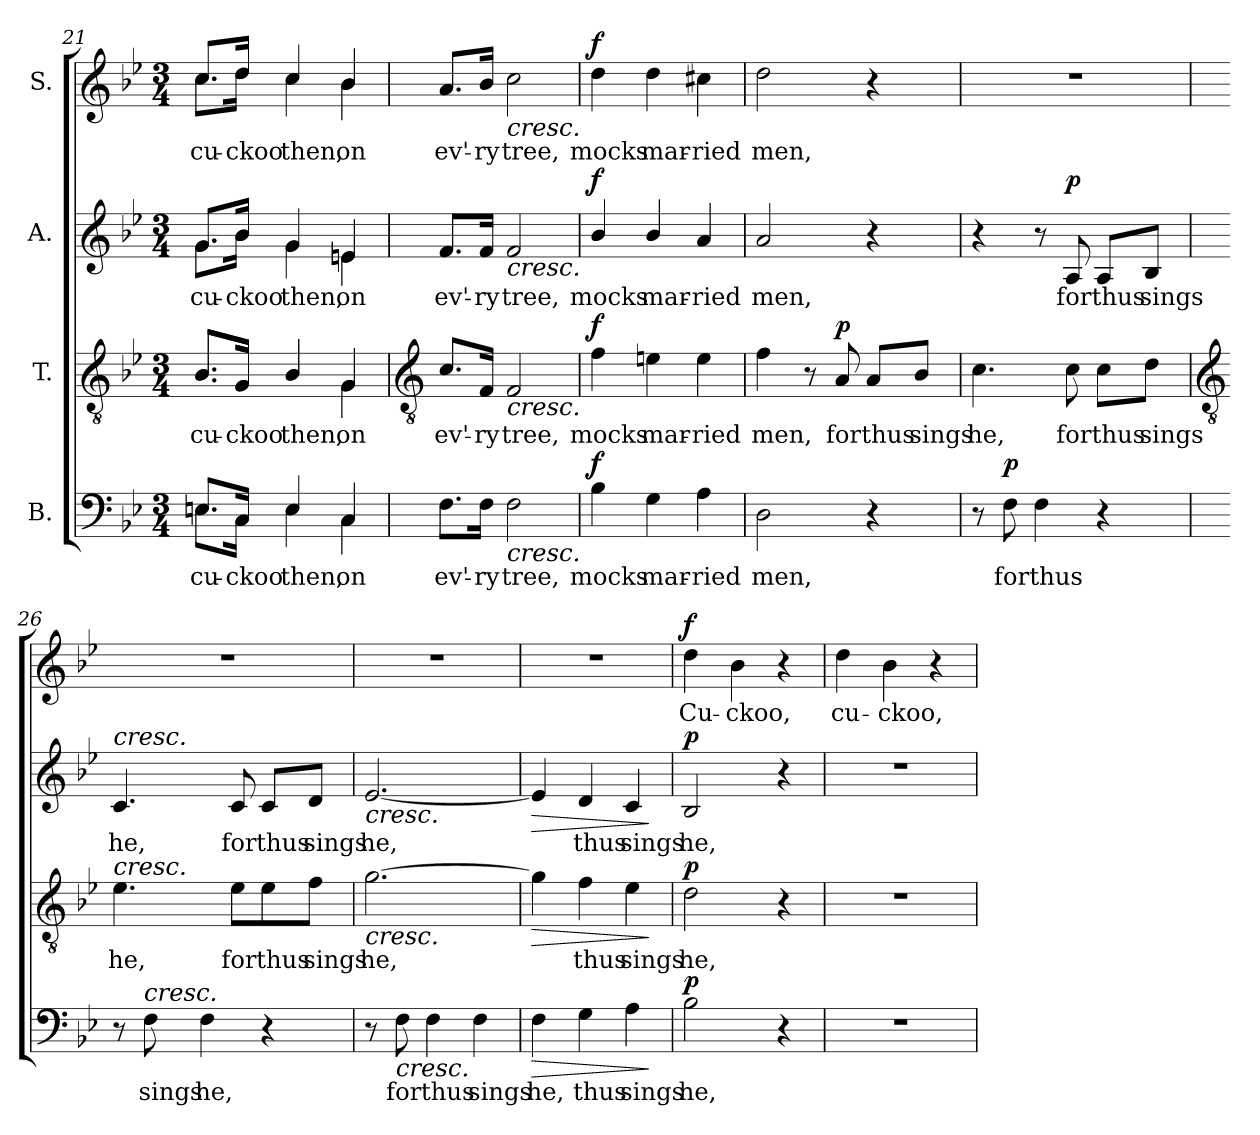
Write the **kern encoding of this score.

**kern	**text	**dynam	**kern	**text	**dynam	**kern	**text	**dynam	**kern	**text	**dynam
*part4	*part4	*part4	*part3	*part3	*part3	*part2	*part2	*part2	*part1	*part1	*part1
*staff4	*staff4	*staff4	*staff3	*staff3	*staff3	*staff2	*staff2	*staff2	*staff1	*staff1	*staff1
*I"B.	*	*	*I"T.	*	*	*I"A.	*	*	*I"S.	*	*
*clefF4	*	*	*clefGv2	*	*	*clefG2	*	*	*clefG2	*	*
*k[b-e-]	*	*	*k[b-e-]	*	*	*k[b-e-]	*	*	*k[b-e-]	*	*
*B-:	*	*	*B-:	*	*	*B-:	*	*	*B-:	*	*
*M3/4	*	*	*M3/4	*	*	*M3/4	*	*	*M3/4	*	*
=21	=21	=21	=21	=21	=21	=21	=21	=21	=21	=21	=21
!	!	!	!	!	!	!LO:TX:a:i:t=cresc.	!	!	!	!	!
!	!	!	!LO:TX:a:i:t=cresc.	!	!	!	!	!	!	!	!
!LO:TX:a:i:t=cresc.	!	!	!	!	!	!	!	!	!	!	!
!	!LO:LY:b	!	!	!LO:LY:b	!	!	!LO:LY:b	!	!	!LO:LY:b	!
*^	*	*	*^	*	*	*^	*	*	*^	*	*
8.EnL	8.EnL	cu-	.	8.B-/L	8.B-/L	cu-	.	8.g/L	8.gL	cu-	.	8.ccL	8.ccL	cu-	.
!	!	!LO:LY:b	!	!	!	!LO:LY:b	!	!	!	!LO:LY:b	!	!	!	!LO:LY:b	!
16CJ	16CJ	-ckoo	.	16G/J	16G/J	-ckoo	.	16b-/J	16b-J	-ckoo	.	16ddJ	16ddJ	-ckoo	.
!	!	!LO:LY:b	!	!	!	!LO:LY:b	!	!	!	!LO:LY:b	!	!	!	!LO:LY:b	!
4E	4E	then,	.	4B-/	4B-/	then,	.	4g/	4g	then,	.	4cc	4cc	then,	.
!	!	!LO:LY:b	!	!	!	!LO:LY:b	!	!	!	!LO:LY:b	!	!	!	!LO:LY:b	!
4C	4C	on	.	4G	4G	on	.	4en/	4en	on	.	4b-	4b-	on	.
*v	*v	*	*	*	*	*	*	*v	*v	*	*	*v	*v	*	*
*	*	*	*v	*v	*	*	*	*	*	*	*	*
!!LO:LB:g=z
=22	=22	=22	=22	=22	=22	=22	=22	=22	=22	=22	=22
*	*	*	*clefGv2	*	*	*	*	*	*	*	*
*^	*	*	*^	*	*	*^	*	*	*^	*	*
!	!	!LO:LY:b	!	!	!	!LO:LY:b	!	!	!	!LO:LY:b	!	!	!	!LO:LY:b	!
*v	*v	*	*	*	*	*	*	*v	*v	*	*	*v	*v	*	*
*	*	*	*v	*v	*	*	*	*	*	*	*	*
8.FL	ev'-	.	8.cL	ev'-	.	8.fL	ev'-	.	8.aL	ev'-	.
!	!LO:LY:b	!	!	!LO:LY:b	!	!	!LO:LY:b	!	!	!LO:LY:b	!
16FJ	-ry	.	16FJ	-ry	.	16fJ	-ry	.	16b-J	-ry	.
!	!LO:LY:b	!LO:HP:b	!	!LO:LY:b	!LO:HP:b	!	!LO:LY:b	!LO:HP:b	!	!LO:LY:b	!LO:HP:b
2F	tree,	<	2F	tree,	<	2f	tree,	<	2cc	tree,	<
=23	=23	=23	=23	=23	=23	=23	=23	=23	=23	=23	=23
!	!LO:LY:b	!LO:DY:a	!	!LO:LY:b	!LO:DY:a	!	!LO:LY:b	!LO:DY:a	!	!LO:LY:b	!LO:DY:a
4B-	mocks	f	4f	mocks	f	4b-/	mocks	f	4dd	mocks	f
!	!LO:LY:b	!	!	!LO:LY:b	!	!	!LO:LY:b	!	!	!LO:LY:b	!
4G	mar-	[	4en	mar-	[	4b-/	mar-	[	4dd	mar-	[
!	!LO:LY:b	!	!	!LO:LY:b	!	!	!LO:LY:b	!	!	!LO:LY:b	!
4A	-ried	.	4e	-ried	.	4a	-ried	.	4cc#X	-ried	.
=24	=24	=24	=24	=24	=24	=24	=24	=24	=24	=24	=24
!	!LO:LY:b	!	!	!LO:LY:b	!	!	!LO:LY:b	!	!	!LO:LY:b	!
2D	men,	.	4f	men,	.	2a	men,	.	2dd	men,	.
.	.	.	8r	.	.	.	.	.	.	.	.
!	!	!	!	!LO:LY:b	!LO:DY:a	!	!	!	!	!	!
.	.	.	8A	for	p	.	.	.	.	.	.
!	!	!	!	!LO:LY:b	!	!	!	!	!	!	!
4r	.	.	8AL	thus	.	4r	.	.	4r	.	.
!	!	!	!	!LO:LY:b	!	!	!	!	!	!	!
.	.	.	8B-J	sings	.	.	.	.	.	.	.
=25	=25	=25	=25	=25	=25	=25	=25	=25	=25	=25	=25
!	!	!	!	!LO:LY:b	!	!	!	!	!LO:N:vis=1	!	!
8r	.	.	4.c	he,	.	4r	.	.	2.r	.	.
!	!LO:LY:b	!LO:DY:a	!	!	!	!	!	!	!	!	!
8F	for	p	.	.	.	.	.	.	.	.	.
!	!LO:LY:b	!	!	!	!	!	!	!	!	!	!
4F	thus	.	.	.	.	8r	.	.	.	.	.
!	!	!	!	!LO:LY:b	!	!	!LO:LY:b	!LO:DY:a	!	!	!
.	.	.	8c	for	.	8A	for	p	.	.	.
!	!	!	!	!LO:LY:b	!	!	!LO:LY:b	!	!	!	!
4r	.	.	8cL	thus	.	8AL	thus	.	.	.	.
!	!	!	!	!LO:LY:b	!	!	!LO:LY:b	!	!	!	!
.	.	.	8dJ	sings	.	8B-J	sings	.	.	.	.
!!LO:LB:g=z
=26	=26	=26	=26	=26	=26	=26	=26	=26	=26	=26	=26
*	*	*	*clefGv2	*	*	*	*	*	*	*	*
!	!	!	!	!	!	!LO:TX:a:i:t=cresc.	!	!	!	!	!
!	!	!	!LO:TX:a:i:t=cresc.	!	!	!	!	!	!	!	!
!	!	!	!	!LO:LY:b	!	!	!LO:LY:b	!	!LO:N:vis=1	!	!
8r	.	.	4.e-	he,	.	4.c	he,	.	2.r	.	.
!LO:TX:a:i:t=cresc.	!	!	!	!	!	!	!	!	!	!	!
!	!LO:LY:b	!	!	!	!	!	!	!	!	!	!
8F	sings	.	.	.	.	.	.	.	.	.	.
!	!LO:LY:b	!	!	!	!	!	!	!	!	!	!
4F	he,	.	.	.	.	.	.	.	.	.	.
!	!	!	!	!LO:LY:b	!	!	!LO:LY:b	!	!	!	!
.	.	.	8e-L	for	.	8c	for	.	.	.	.
!	!	!	!	!LO:LY:b	!	!	!LO:LY:b	!	!	!	!
4r	.	.	8e-	thus	.	8cL	thus	.	.	.	.
!	!	!	!	!LO:LY:b	!	!	!LO:LY:b	!	!	!	!
.	.	.	8fJ	sings	.	8dJ	sings	.	.	.	.
=27	=27	=27	=27	=27	=27	=27	=27	=27	=27	=27	=27
!	!	!	!	!LO:LY:b	!LO:HP:b	!	!LO:LY:b	!LO:HP:b	!LO:N:vis=1	!	!
8r	.	.	[2.g	he,	<	[2.e-	he,	<	2.r	.	.
!	!LO:LY:b	!LO:HP:b	!	!	!	!	!	!	!	!	!
8F	for	<	.	.	.	.	.	.	.	.	.
!	!LO:LY:b	!	!	!	!	!	!	!	!	!	!
4F	thus	.	.	.	.	.	.	.	.	.	.
!	!LO:LY:b	!	!	!	!	!	!	!	!	!	!
4F	sings	.	.	.	.	.	.	.	.	.	.
=28	=28	=28	=28	=28	=28	=28	=28	=28	=28	=28	=28
!	!LO:LY:b	!LO:HP:b	!	!	!LO:HP:b	!	!	!LO:HP:b	!LO:N:vis=1	!	!
4F	he,	>	4g]	.	>	4e-]	.	>	2.r	.	.
!	!LO:LY:b	!	!	!LO:LY:b	!	!	!LO:LY:b	!	!	!	!
4G	thus	[	4f	thus	[	4d	thus	[	.	.	.
!	!LO:LY:b	!	!	!LO:LY:b	!	!	!LO:LY:b	!	!	!	!
4A	sings	.	4e-	sings	.	4c	sings	.	.	.	.
.	.	]	.	.	]	.	.	]	.	.	.
=29	=29	=29	=29	=29	=29	=29	=29	=29	=29	=29	=29
!	!LO:LY:b	!LO:DY:a	!	!LO:LY:b	!LO:DY:a	!	!LO:LY:b	!LO:DY:a	!	!LO:LY:b	!LO:DY:a
2B-	he,	p	2d	he,	p	2B-	he,	p	4dd	Cu-	f
!	!	!	!	!	!	!	!	!	!	!LO:LY:b	!
.	.	.	.	.	.	.	.	.	4b-	-ckoo,	.
4r	.	.	4r	.	.	4r	.	.	4r	.	.
=30	=30	=30	=30	=30	=30	=30	=30	=30	=30	=30	=30
!LO:N:vis=1	!	!	!LO:N:vis=1	!	!	!LO:N:vis=1	!	!	!	!LO:LY:b	!
2.r	.	.	2.r	.	.	2.r	.	.	4dd	cu-	.
!	!	!	!	!	!	!	!	!	!	!LO:LY:b	!
.	.	.	.	.	.	.	.	.	4b-	-ckoo,	.
.	.	.	.	.	.	.	.	.	4r	.	.
=	=	=	=	=	=	=	=	=	=	=	=
*-	*-	*-	*-	*-	*-	*-	*-	*-	*-	*-	*-
